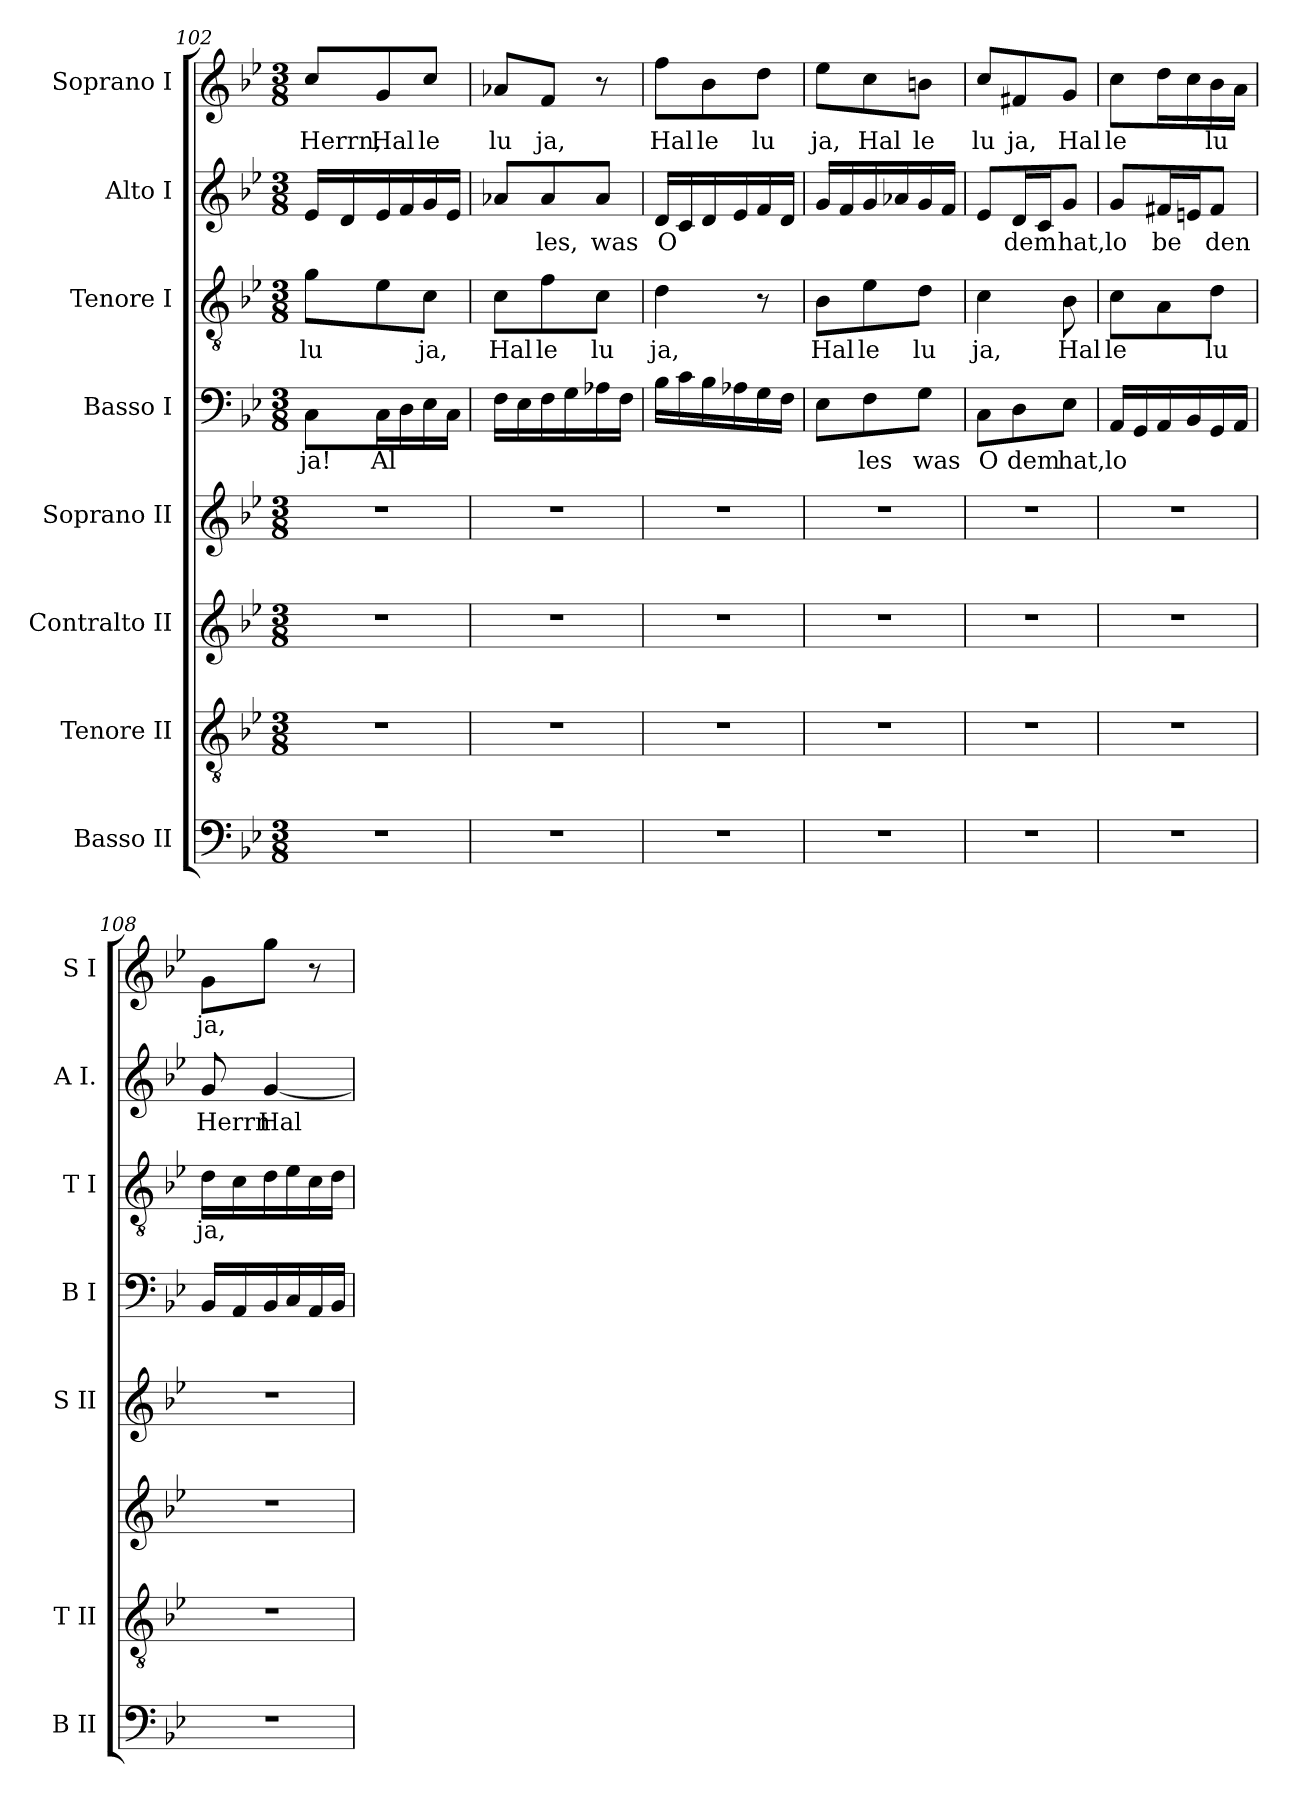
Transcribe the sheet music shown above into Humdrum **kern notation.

**kern	**kern	**kern	**kern	**kern	**text	**kern	**text	**kern	**text	**kern	**text
*part8	*part7	*part6	*part5	*part4	*part4	*part3	*part3	*part2	*part2	*part1	*part1
*staff8	*staff7	*staff6	*staff5	*staff4	*staff4	*staff3	*staff3	*staff2	*staff2	*staff1	*staff1
*I"Basso II	*I"Tenore II	*I"Contralto II	*I"Soprano II	*I"Basso I	*	*I"Tenore I	*	*I"Alto I	*	*I"Soprano I	*
*I'B II	*I'T II	*	*I'S II	*I'B I	*	*I'T I	*	*I'A I.	*	*I'S I	*
*clefF4	*clefGv2	*clefG2	*clefG2	*clefF4	*	*clefGv2	*	*clefG2	*	*clefG2	*
*k[b-e-]	*k[b-e-]	*k[b-e-]	*k[b-e-]	*k[b-e-]	*	*k[b-e-]	*	*k[b-e-]	*	*k[b-e-]	*
*M3/8	*M3/8	*M3/8	*M3/8	*M3/8	*	*M3/8	*	*M3/8	*	*M3/8	*
=102	=102	=102	=102	=102	=102	=102	=102	=102	=102	=102	=102
!	!	!	!	!	!LO:LY:b	!	!LO:LY:b	!	!	!	!LO:LY:b
4.r	4.r	4.r	4.r	8C\L	ja!	8g\L	lu	16e-/LL	.	8cc/L	Herrn,
.	.	.	.	.	.	.	.	16d/	.	.	.
!	!	!	!	!	!LO:LY:b	!	!	!	!	!	!LO:LY:b
.	.	.	.	16C\L	Al	8e-\	.	16e-/	.	8g/	Hal
.	.	.	.	16D\	.	.	.	16f/	.	.	.
!	!	!	!	!	!	!	!LO:LY:b	!	!	!	!LO:LY:b
.	.	.	.	16E-\	.	8c\J	ja,	16g/	.	8cc/J	le
.	.	.	.	16C\JJ	.	.	.	16e-/JJ	.	.	.
=103	=103	=103	=103	=103	=103	=103	=103	=103	=103	=103	=103
!	!	!	!	!	!	!	!LO:LY:b	!	!	!	!LO:LY:b
4.r	4.r	4.r	4.r	16F\LL	.	8c\L	Hal	8a-X/L	.	8a-X/L	lu
.	.	.	.	16E-\	.	.	.	.	.	.	.
!	!	!	!	!	!	!	!LO:LY:b	!	!LO:LY:b	!	!LO:LY:b
.	.	.	.	16F\	.	8f\	le	8a-/	les,	8f/J	ja,
.	.	.	.	16G\	.	.	.	.	.	.	.
!	!	!	!	!	!	!	!LO:LY:b	!	!LO:LY:b	!	!
.	.	.	.	16A-X\	.	8c\J	lu	8a-/J	was	8r	.
.	.	.	.	16F\JJ	.	.	.	.	.	.	.
!!LO:PB:g=z
=104	=104	=104	=104	=104	=104	=104	=104	=104	=104	=104	=104
!	!	!	!	!	!	!	!LO:LY:b	!	!LO:LY:b	!	!LO:LY:b
4.r	4.r	4.r	4.r	16B-\LL	.	4d\	ja,	16d/LL	O	8ff\L	Hal
.	.	.	.	16c\	.	.	.	16c/	.	.	.
!	!	!	!	!	!	!	!	!	!	!	!LO:LY:b
.	.	.	.	16B-\	.	.	.	16d/	.	8b-\	le
.	.	.	.	16A-X\	.	.	.	16e-/	.	.	.
!	!	!	!	!	!	!	!	!	!	!	!LO:LY:b
.	.	.	.	16G\	.	8r	.	16f/	.	8dd\J	lu
.	.	.	.	16F\JJ	.	.	.	16d/JJ	.	.	.
=105	=105	=105	=105	=105	=105	=105	=105	=105	=105	=105	=105
!	!	!	!	!	!LO:LY:b	!	!LO:LY:b	!	!	!	!LO:LY:b
4.r	4.r	4.r	4.r	8E-\L	_	8B-\L	Hal	16g/LL	.	8ee-\L	ja,
.	.	.	.	.	.	.	.	16f/	.	.	.
!	!	!	!	!	!LO:LY:b	!	!LO:LY:b	!	!	!	!LO:LY:b
.	.	.	.	8F\	les	8e-\	le	16g/	.	8cc\	Hal
.	.	.	.	.	.	.	.	16a-X/	.	.	.
!	!	!	!	!	!LO:LY:b	!	!LO:LY:b	!	!	!	!LO:LY:b
.	.	.	.	8G\J	was	8d\J	lu	16g/	.	8bn\J	le
.	.	.	.	.	.	.	.	16f/JJ	.	.	.
=106	=106	=106	=106	=106	=106	=106	=106	=106	=106	=106	=106
!	!	!	!	!	!LO:LY:b	!	!LO:LY:b	!	!	!	!LO:LY:b
4.r	4.r	4.r	4.r	8C\L	O	4c\	ja,	8e-/L	.	8cc/L	lu
!	!	!	!	!	!LO:LY:b	!	!	!	!LO:LY:b	!	!LO:LY:b
.	.	.	.	8D\	dem	.	.	16d/L	dem	8f#X/	ja,
.	.	.	.	.	.	.	.	16c/J	.	.	.
!	!	!	!	!	!LO:LY:b	!	!LO:LY:b	!	!LO:LY:b	!	!LO:LY:b
.	.	.	.	8E-\J	hat,	8B-\	Hal	8g/J	hat,	8g/J	Hal
=107	=107	=107	=107	=107	=107	=107	=107	=107	=107	=107	=107
!	!	!	!	!	!LO:LY:b	!	!LO:LY:b	!	!LO:LY:b	!	!LO:LY:b
4.r	4.r	4.r	4.r	16AA/LL	lo	8c\L	le	8g/L	lo	8cc\L	le
.	.	.	.	16GG/	.	.	.	.	.	.	.
!	!	!	!	!	!	!	!	!	!LO:LY:b	!	!
.	.	.	.	16AA/	.	8A\	.	16f#X/L	be	16dd\L	.
.	.	.	.	16BB-/	.	.	.	16en/J	.	16cc\	.
!	!	!	!	!	!	!	!LO:LY:b	!	!LO:LY:b	!	!LO:LY:b
.	.	.	.	16GG/	.	8d\J	lu	8f#/J	den	16b-\	lu
.	.	.	.	16AA/JJ	.	.	.	.	.	16a\JJ	.
=108	=108	=108	=108	=108	=108	=108	=108	=108	=108	=108	=108
!	!	!	!	!	!	!	!LO:LY:b	!	!LO:LY:b	!	!LO:LY:b
4.r	4.r	4.r	4.r	16BB-/LL	.	16d\LL	ja,	8g/	Herrn	8g\L	ja,
.	.	.	.	16AA/	.	16c\	.	.	.	.	.
!	!	!	!	!	!	!	!	!	!LO:LY:b	!	!
.	.	.	.	16BB-/	.	16d\	.	[4g/	Hal	8gg\J	.
.	.	.	.	16C/	.	16e-\	.	.	.	.	.
.	.	.	.	16AA/	.	16c\	.	.	.	8r	.
.	.	.	.	16BB-/JJ	.	16d\JJ	.	.	.	.	.
=	=	=	=	=	=	=	=	=	=	=	=
*-	*-	*-	*-	*-	*-	*-	*-	*-	*-	*-	*-
